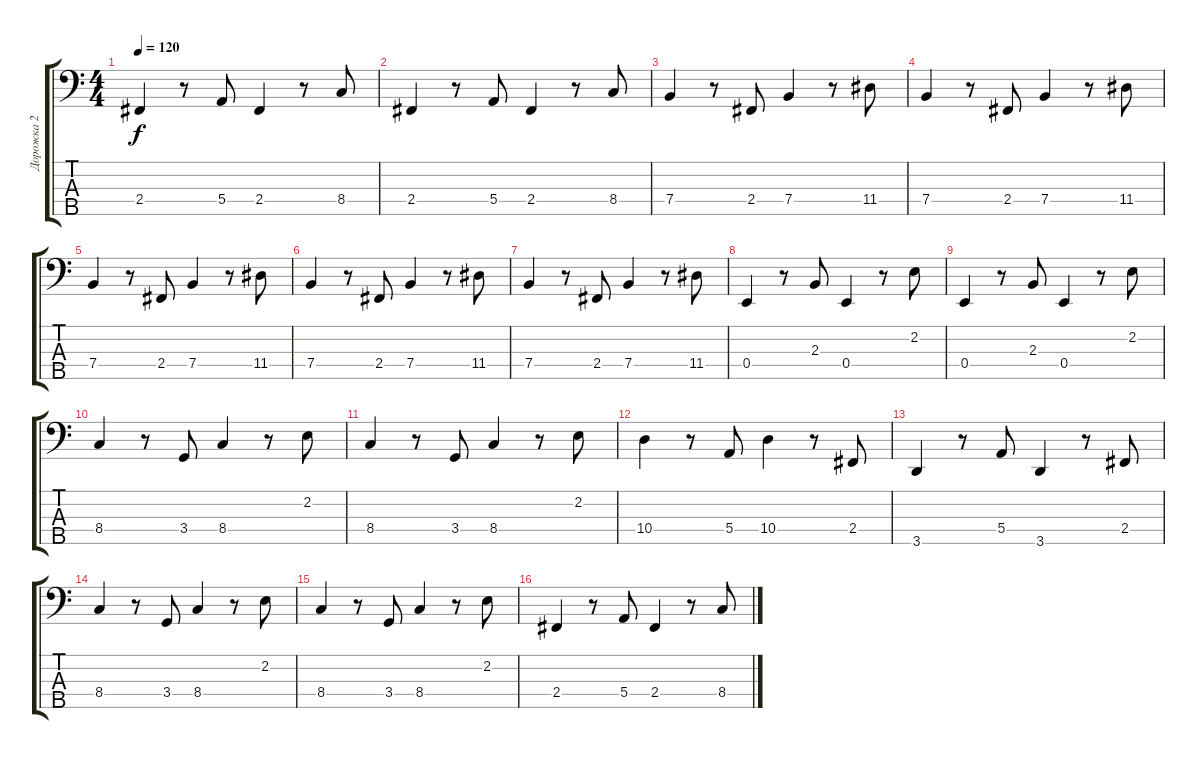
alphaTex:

\track ("Дорожка 2" "Дорожка 2") {instrument electricbassfinger}
\staff {score tabs}
\tuning (G2 D2 A1 E1 B0) {hide}
\ts (4 4)
\tempo 120
\clef f4
\ks c
2.4.4{dy f} r.8 5.4.8 2.4.4 r.8 8.4.8 |
2.4.4 r.8 5.4.8 2.4.4 r.8 8.4.8 |
7.4.4 r.8 2.4.8 7.4.4 r.8 11.4.8 |
7.4.4 r.8 2.4.8 7.4.4 r.8 11.4.8 |
7.4.4 r.8 2.4.8 7.4.4 r.8 11.4.8 |
7.4.4 r.8 2.4.8 7.4.4 r.8 11.4.8 |
7.4.4 r.8 2.4.8 7.4.4 r.8 11.4.8 |
0.4.4 r.8 2.3.8 0.4.4 r.8 2.2.8 |
0.4.4 r.8 2.3.8 0.4.4 r.8 2.2.8 |
8.4.4 r.8 3.4.8 8.4.4 r.8 2.2.8 |
8.4.4 r.8 3.4.8 8.4.4 r.8 2.2.8 |
10.4.4 r.8 5.4.8 10.4.4 r.8 2.4.8 |
3.5.4 r.8 5.4.8 3.5.4 r.8 2.4.8 |
8.4.4 r.8 3.4.8 8.4.4 r.8 2.2.8 |
8.4.4 r.8 3.4.8 8.4.4 r.8 2.2.8 |
2.4.4 r.8 5.4.8 2.4.4 r.8 8.4.8
